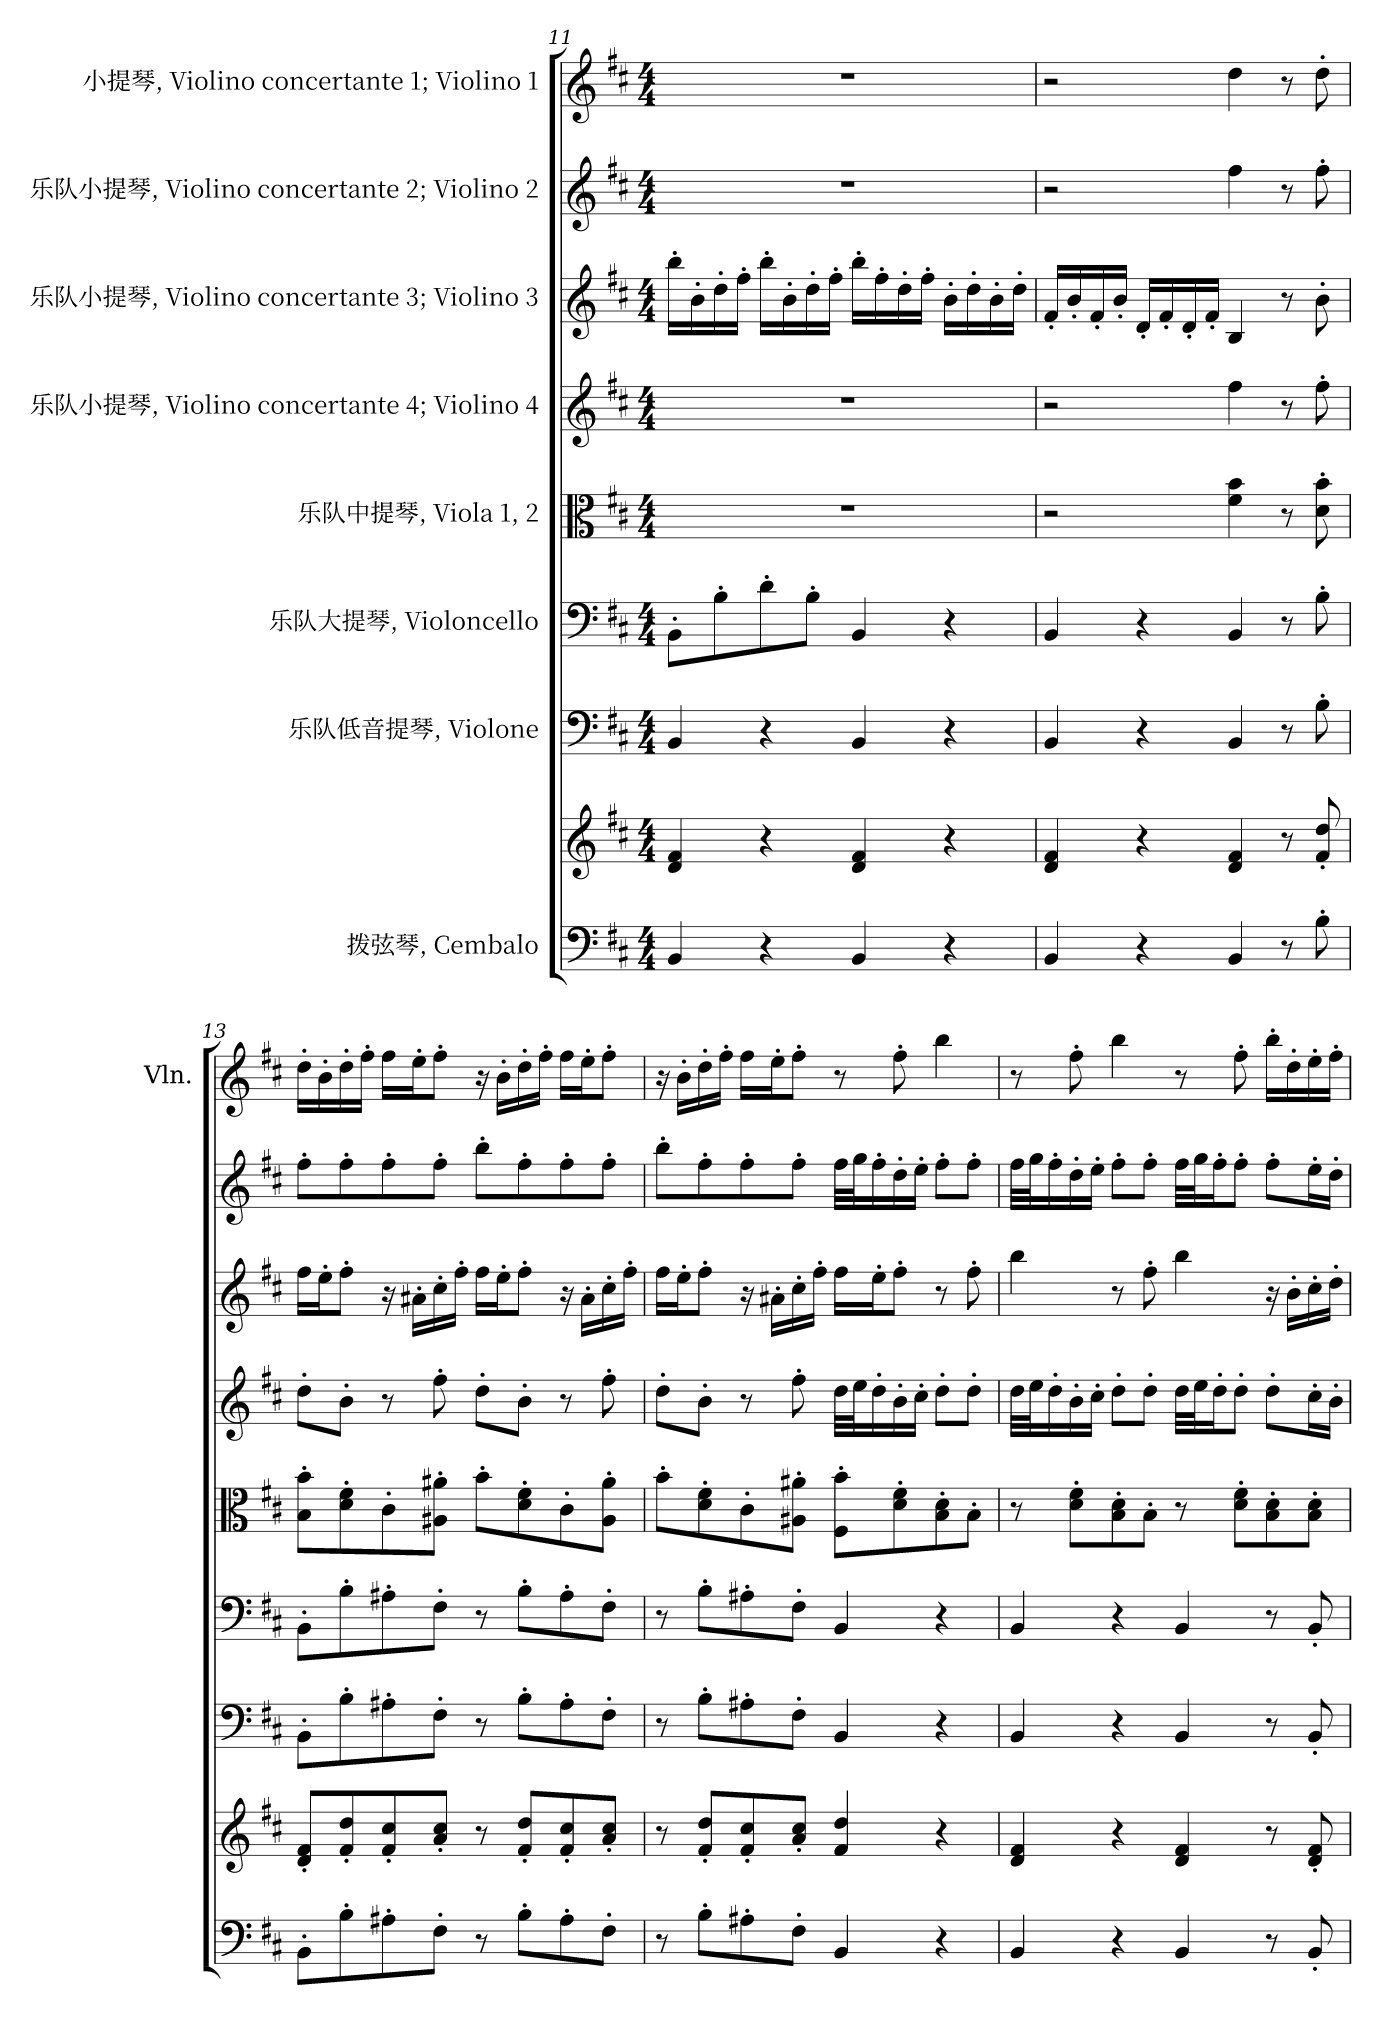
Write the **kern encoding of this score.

**kern	**kern	**kern	**kern	**kern	**kern	**kern	**kern	**kern
*part8	*part8	*part7	*part6	*part5	*part4	*part3	*part2	*part1
*staff9	*staff8	*staff7	*staff6	*staff5	*staff4	*staff3	*staff2	*staff1
*I"拨弦琴, Cembalo	*	*I"乐队低音提琴, Violone	*I"乐队大提琴, Violoncello	*I"乐队中提琴, Viola 1, 2	*I"乐队小提琴, Violino concertante 4; Violino 4	*I"乐队小提琴, Violino concertante 3; Violino 3	*I"乐队小提琴, Violino concertante 2; Violino 2	*I"小提琴, Violino concertante 1; Violino 1
*	*	*	*	*	*	*	*	*I'Vln.
*clefF4	*clefG2	*clefF4	*clefF4	*clefC3	*clefG2	*clefG2	*clefG2	*clefG2
*	*	*ITrd7c12	*	*	*	*	*	*
*k[f#c#]	*k[f#c#]	*k[f#c#]	*k[f#c#]	*k[f#c#]	*k[f#c#]	*k[f#c#]	*k[f#c#]	*k[f#c#]
*M4/4	*M4/4	*M4/4	*M4/4	*M4/4	*M4/4	*M4/4	*M4/4	*M4/4
=11	=11	=11	=11	=11	=11	=11	=11	=11
4BB/	4d/ 4f#/	4BBB/	8BB'\L	1r	1r	16bb'\LL	1r	1r
.	.	.	.	.	.	16b'\	.	.
.	.	.	8B'\	.	.	16dd'\	.	.
.	.	.	.	.	.	16ff#'\JJ	.	.
4r	4r	4r	8d'\	.	.	16bb'\LL	.	.
.	.	.	.	.	.	16b'\	.	.
.	.	.	8B'\J	.	.	16dd'\	.	.
.	.	.	.	.	.	16ff#'\JJ	.	.
4BB/	4d/ 4f#/	4BBB/	4BB/	.	.	16bb'\LL	.	.
.	.	.	.	.	.	16ff#'\	.	.
.	.	.	.	.	.	16dd'\	.	.
.	.	.	.	.	.	16ff#'\JJ	.	.
4r	4r	4r	4r	.	.	16b'\LL	.	.
.	.	.	.	.	.	16dd'\	.	.
.	.	.	.	.	.	16b'\	.	.
.	.	.	.	.	.	16dd'\JJ	.	.
=12	=12	=12	=12	=12	=12	=12	=12	=12
4BB/	4d/ 4f#/	4BBB/	4BB/	2r	2r	16f#'/LL	2r	2r
.	.	.	.	.	.	16b'/	.	.
.	.	.	.	.	.	16f#'/	.	.
.	.	.	.	.	.	16b'/JJ	.	.
4r	4r	4r	4r	.	.	16d'/LL	.	.
.	.	.	.	.	.	16f#'/	.	.
.	.	.	.	.	.	16d'/	.	.
.	.	.	.	.	.	16f#'/JJ	.	.
4BB/	4d/ 4f#/	4BBB/	4BB/	4f#\ 4b\	4ff#\	4B/	4ff#\	4dd\
8r	8r	8r	8r	8r	8r	8r	8r	8r
8B'\	8f#/' 8dd/'	8BB'\	8B'\	8d\' 8b\'	8ff#'\	8b'\	8ff#'\	8dd'\
!!LO:PB:g=z
=13	=13	=13	=13	=13	=13	=13	=13	=13
8BB'\L	8d/' 8f#/'L	8BBB'\L	8BB'\L	8B\' 8b\'L	8dd'\L	16ff#\LL	8ff#'\L	16dd'\LL
.	.	.	.	.	.	16ee'\J	.	16b'\
8B'\	8f#/' 8dd/'	8BB'\	8B'\	8d\' 8f#\'	8b'\J	8ff#'\J	8ff#'\	16dd'\
.	.	.	.	.	.	.	.	16ff#'\JJ
8A#X'\	8f#/' 8cc#/'	8AA#X'\	8A#X'\	8c#'\	8r	16r	8ff#'\	16ff#\LL
.	.	.	.	.	.	16a#X'\LL	.	16ee'\J
8F#'\J	8a/' 8cc#/'J	8FF#'\J	8F#'\J	8A#X\' 8a#X\'J	8ff#'\	16cc#'\	8ff#'\J	8ff#'\J
.	.	.	.	.	.	16ff#'\JJ	.	.
8r	8r	8r	8r	8b'\L	8dd'\L	16ff#\LL	8bb'\L	16r
.	.	.	.	.	.	16ee'\J	.	16b'\LL
8B'\L	8f#/' 8dd/'L	8BB'\L	8B'\L	8d\' 8f#\'	8b'\J	8ff#'\J	8ff#'\	16dd'\
.	.	.	.	.	.	.	.	16ff#'\JJ
8A#'\	8f#/' 8cc#/'	8AA#'\	8A#'\	8c#'\	8r	16r	8ff#'\	16ff#\LL
.	.	.	.	.	.	16a#'\LL	.	16ee'\J
8F#'\J	8a/' 8cc#/'J	8FF#'\J	8F#'\J	8A#\' 8a#\'J	8ff#'\	16cc#'\	8ff#'\J	8ff#'\J
.	.	.	.	.	.	16ff#'\JJ	.	.
=14	=14	=14	=14	=14	=14	=14	=14	=14
8r	8r	8r	8r	8b'\L	8dd'\L	16ff#\LL	8bb'\L	16r
.	.	.	.	.	.	16ee'\J	.	16b'\LL
8B'\L	8f#/' 8dd/'L	8BB'\L	8B'\L	8d\' 8f#\'	8b'\J	8ff#'\J	8ff#'\	16dd'\
.	.	.	.	.	.	.	.	16ff#'\JJ
8A#X'\	8f#/' 8cc#/'	8AA#X'\	8A#X'\	8c#'\	8r	16r	8ff#'\	16ff#\LL
.	.	.	.	.	.	16a#X'\LL	.	16ee'\J
8F#'\J	8a/' 8cc#/'J	8FF#'\J	8F#'\J	8A#X\' 8a#X\'J	8ff#'\	16cc#'\	8ff#'\J	8ff#'\J
.	.	.	.	.	.	16ff#'\JJ	.	.
4BB/	4f#/ 4dd/	4BBB/	4BB/	8F#\' 8b\'L	32dd\LLL	16ff#\LL	32ff#\LLL	8r
.	.	.	.	.	32ee\J	.	32gg\J	.
.	.	.	.	.	16dd'\	16ee'\J	16ff#'\	.
.	.	.	.	8d\' 8f#\'	16b'\	8ff#'\J	16dd'\	8ff#'\
.	.	.	.	.	16cc#'\JJ	.	16ee'\JJ	.
4r	4r	4r	4r	8B\' 8d\'	8dd'\L	8r	8ff#'\L	4bb\
.	.	.	.	8B'\J	8dd'\J	8ff#'\	8ff#'\J	.
!!LO:PB:g=z
=15	=15	=15	=15	=15	=15	=15	=15	=15
4BB/	4d/ 4f#/	4BBB/	4BB/	8r	32dd\LLL	4bb\	32ff#\LLL	8r
.	.	.	.	.	32ee\J	.	32gg\J	.
.	.	.	.	.	16dd'\	.	16ff#'\	.
.	.	.	.	8d\' 8f#\'L	16b'\	.	16dd'\	8ff#'\
.	.	.	.	.	16cc#'\JJ	.	16ee'\JJ	.
4r	4r	4r	4r	8B\' 8d\'	8dd'\L	8r	8ff#'\L	4bb\
.	.	.	.	8B'\J	8dd'\J	8ff#'\	8ff#'\J	.
4BB/	4d/ 4f#/	4BBB/	4BB/	8r	32dd\LLL	4bb\	32ff#\LLL	8r
.	.	.	.	.	32ee\J	.	32gg\J	.
.	.	.	.	.	16dd'\J	.	16ff#'\J	.
.	.	.	.	8d\' 8f#\'L	8dd'\J	.	8ff#'\J	8ff#'\
8r	8r	8r	8r	8B\' 8d\'	8dd'\L	16r	8ff#'\L	16bb'\LL
.	.	.	.	.	.	16b'\LL	.	16dd'\
8BB'/	8d/' 8f#/'	8BBB'/	8BB'/	8B\' 8d\'J	16cc#'\L	16cc#'\	16ee'\L	16ee'\
.	.	.	.	.	16b'\JJ	16dd'\JJ	16dd'\JJ	16ff#'\JJ
=	=	=	=	=	=	=	=	=
*-	*-	*-	*-	*-	*-	*-	*-	*-
